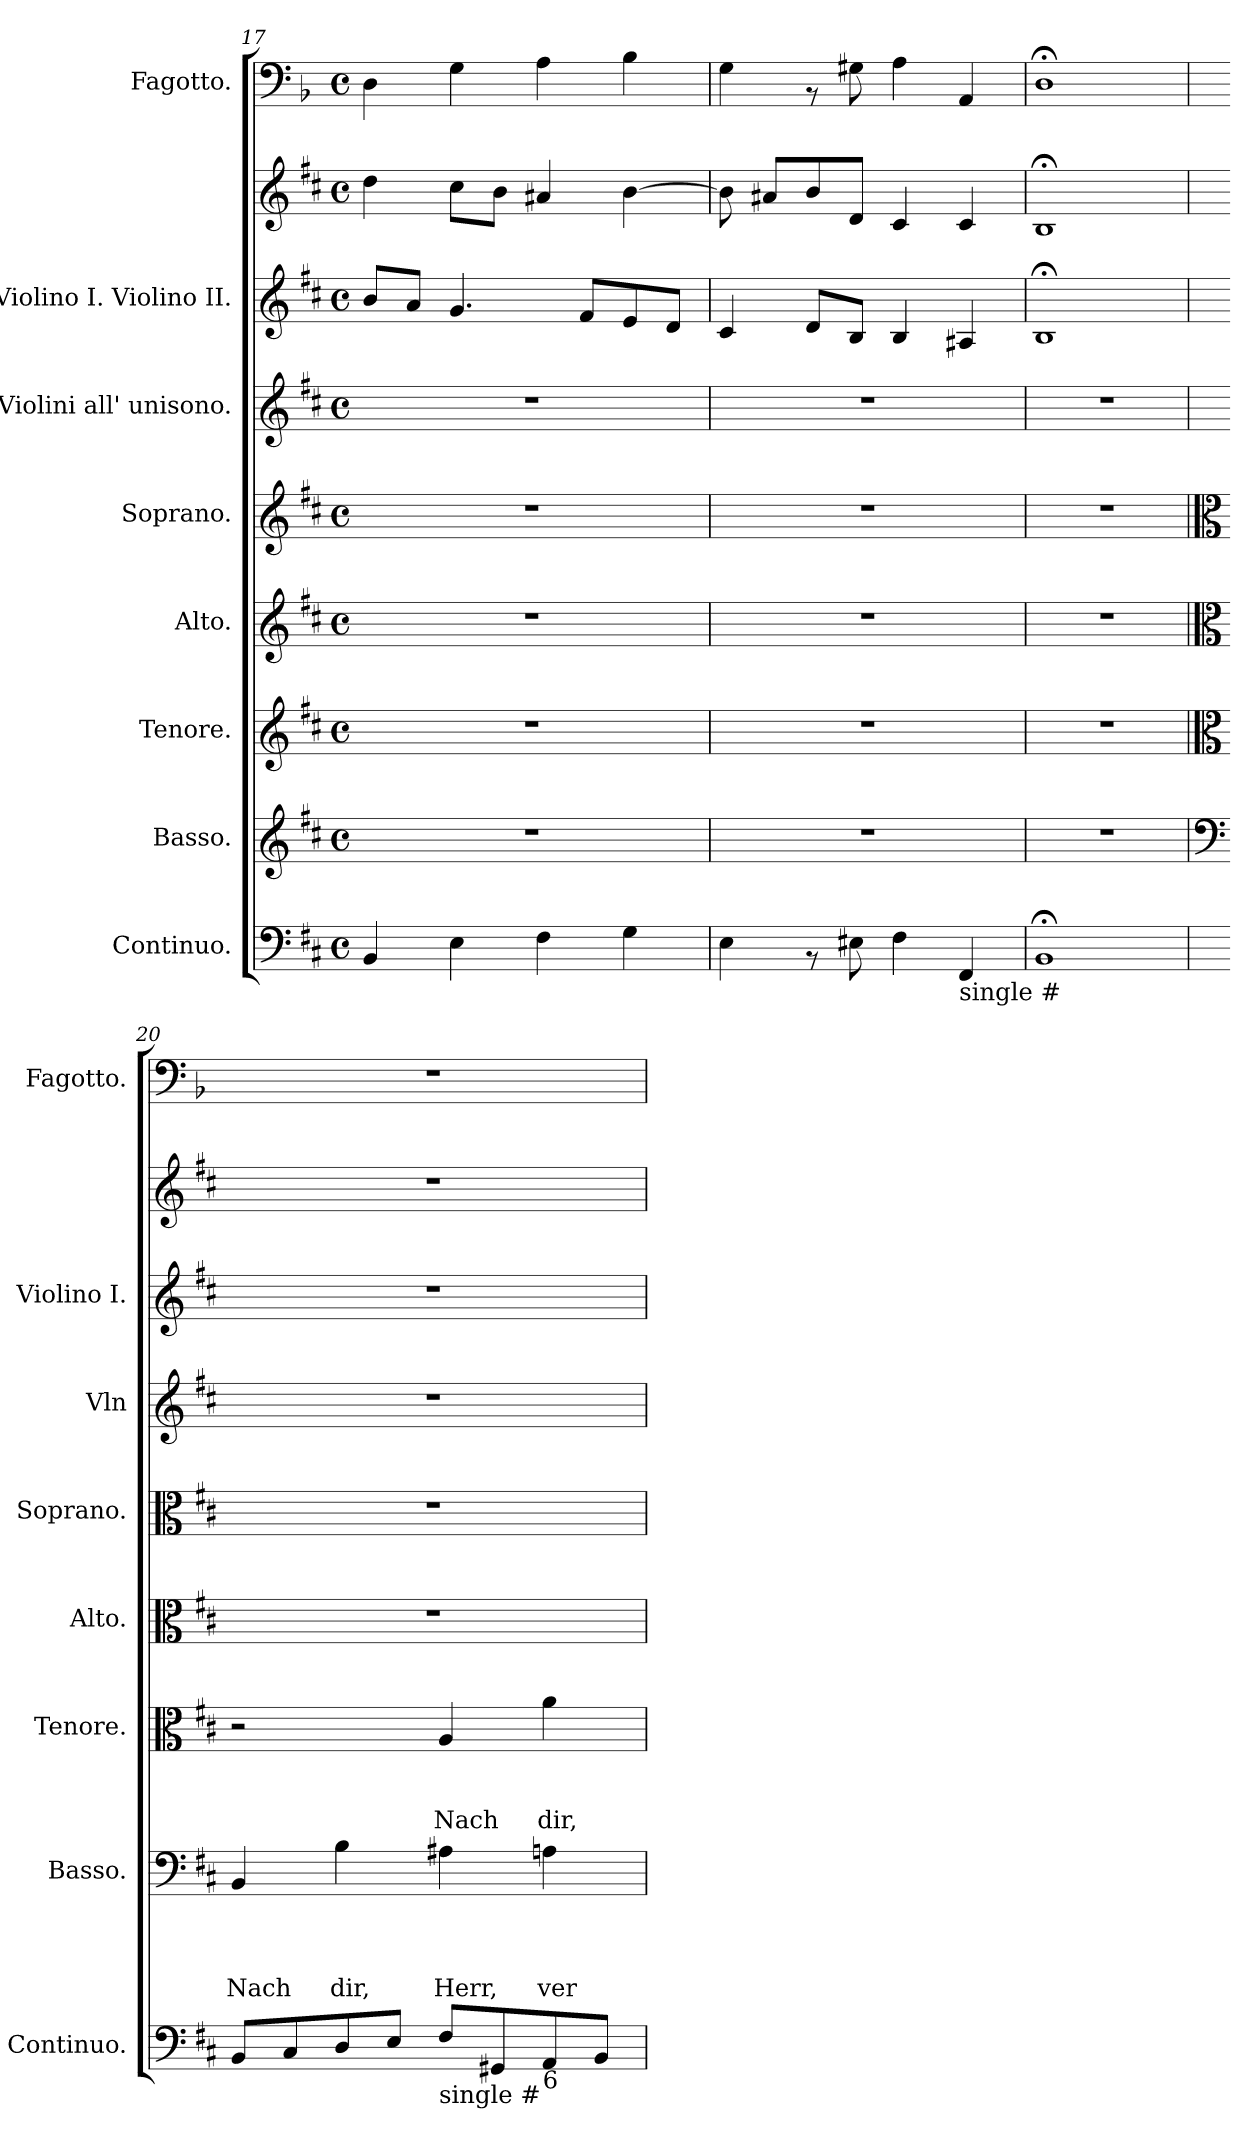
**kern	**kern	**text	**text	**text	**text	**kern	**text	**text	**text	**kern	**kern	**kern	**kern	**kern	**kern
*part8	*part7	*part7	*part7	*part7	*part7	*part6	*part6	*part6	*part6	*part5	*part4	*part3	*part2	*part2	*part1
*staff9	*staff8	*staff8	*staff8	*staff8	*staff8	*staff7	*staff7	*staff7	*staff7	*staff6	*staff5	*staff4	*staff3	*staff2	*staff1
*I"Continuo.	*I"Basso.	*	*	*	*	*I"Tenore.	*	*	*	*I"Alto.	*I"Soprano.	*I"Violini all' unisono.	*I"Violino I. Violino II.	*	*I"Fagotto.
*I'Continuo.	*I'Basso.	*	*	*	*	*I'Tenore.	*	*	*	*I'Alto.	*I'Soprano.	*I'Vln	*I'Violino I.	*	*I'Fagotto.
*clefF4	*clefG2	*	*	*	*	*clefG2	*	*	*	*clefG2	*clefG2	*clefG2	*clefG2	*clefG2	*clefF4
*	*	*	*	*	*	*	*	*	*	*	*	*	*	*	*ITrd2c3
*k[f#c#]	*k[f#c#]	*	*	*	*	*k[f#c#]	*	*	*	*k[f#c#]	*k[f#c#]	*k[f#c#]	*k[f#c#]	*k[f#c#]	*k[f#c#]
*D:	*D:	*	*	*	*	*D:	*	*	*	*D:	*D:	*D:	*D:	*D:	*D:
*M4/4	*M4/4	*	*	*	*	*M4/4	*	*	*	*M4/4	*M4/4	*M4/4	*M4/4	*M4/4	*M4/4
*met(c)	*met(c)	*	*	*	*	*met(c)	*	*	*	*met(c)	*met(c)	*met(c)	*met(c)	*met(c)	*met(c)
=17	=17	=17	=17	=17	=17	=17	=17	=17	=17	=17	=17	=17	=17	=17	=17
4BB/	1r	.	.	.	.	1r	.	.	.	1r	1r	1r	8b/L	4dd\	4BB\
.	.	.	.	.	.	.	.	.	.	.	.	.	8a/J	.	.
4E\	.	.	.	.	.	.	.	.	.	.	.	.	4.g/	8cc#\L	4E\
.	.	.	.	.	.	.	.	.	.	.	.	.	.	8b\J	.
4F#\	.	.	.	.	.	.	.	.	.	.	.	.	.	4a#X/	4F#\
.	.	.	.	.	.	.	.	.	.	.	.	.	8f#/L	.	.
4G\	.	.	.	.	.	.	.	.	.	.	.	.	8e/	[>4b\	4G\
.	.	.	.	.	.	.	.	.	.	.	.	.	8d/J	.	.
=18!	=18!	=18!	=18!	=18!	=18!	=18!	=18!	=18!	=18!	=18!	=18!	=18!	=18!	=18!	=18!
4E\	1r	.	.	.	.	1r	.	.	.	1r	1r	1r	4c#/	8b\]	4E\
.	.	.	.	.	.	.	.	.	.	.	.	.	.	8a#X/L	.
8rAA	.	.	.	.	.	.	.	.	.	.	.	.	8d/L	8b/	8rAA
8E#X\	.	.	.	.	.	.	.	.	.	.	.	.	8B/J	8d/J	8E#X\
4F#\	.	.	.	.	.	.	.	.	.	.	.	.	4B/	4c#/	4F#\
!LO:TX:b:t=single #	!	!	!	!	!	!	!	!	!	!	!	!	!	!	!
4FF#/	.	.	.	.	.	.	.	.	.	.	.	.	4A#X/	4c#/	4FF#/
=19!	=19!	=19!	=19!	=19!	=19!	=19!	=19!	=19!	=19!	=19!	=19!	=19!	=19!	=19!	=19!
1BB;<	1r	.	.	.	.	1r	.	.	.	1r	1r	1r	1B;	1B;	1BB;
!!LO:PB:g=z
=20!	=20!	=20!	=20!	=20!	=20!	=20!	=20!	=20!	=20!	=20!	=20!	=20!	=20!	=20!	=20!
*	*clefF4	*	*	*	*	*clefC3	*	*	*	*clefC3	*clefC3	*	*	*	*
!	!	!	!	!	!LO:LY:b	!	!	!	!	!	!	!	!	!	!
8BB/L	4BB/	.	.	.	Nach	2r	.	.	.	1r	1r	1r	1r	1r	1r
8C#/	.	.	.	.	.	.	.	.	.	.	.	.	.	.	.
!	!	!	!	!	!LO:LY:b	!	!	!	!	!	!	!	!	!	!
8D/	4B\	.	.	.	dir,	.	.	.	.	.	.	.	.	.	.
8E/J	.	.	.	.	.	.	.	.	.	.	.	.	.	.	.
!LO:TX:b:t=single #	!	!	!	!	!	!	!	!	!	!	!	!	!	!	!
!	!	!	!	!	!LO:LY:b	!	!	!	!LO:LY:b	!	!	!	!	!	!
8F#/L	4A#X\	.	.	.	Herr,	4A/	.	.	Nach	.	.	.	.	.	.
8GG#X/	.	.	.	.	.	.	.	.	.	.	.	.	.	.	.
!LO:TX:b:t=6	!	!	!	!	!	!	!	!	!	!	!	!	!	!	!
!	!	!	!	!	!LO:LY:b	!	!	!	!LO:LY:b	!	!	!	!	!	!
8AA/	4An\	.	.	.	ver-	4a\	.	.	dir,	.	.	.	.	.	.
8BB/J	.	.	.	.	.	.	.	.	.	.	.	.	.	.	.
=!	=!	=!	=!	=!	=!	=!	=!	=!	=!	=!	=!	=!	=!	=!	=!
*-	*-	*-	*-	*-	*-	*-	*-	*-	*-	*-	*-	*-	*-	*-	*-
